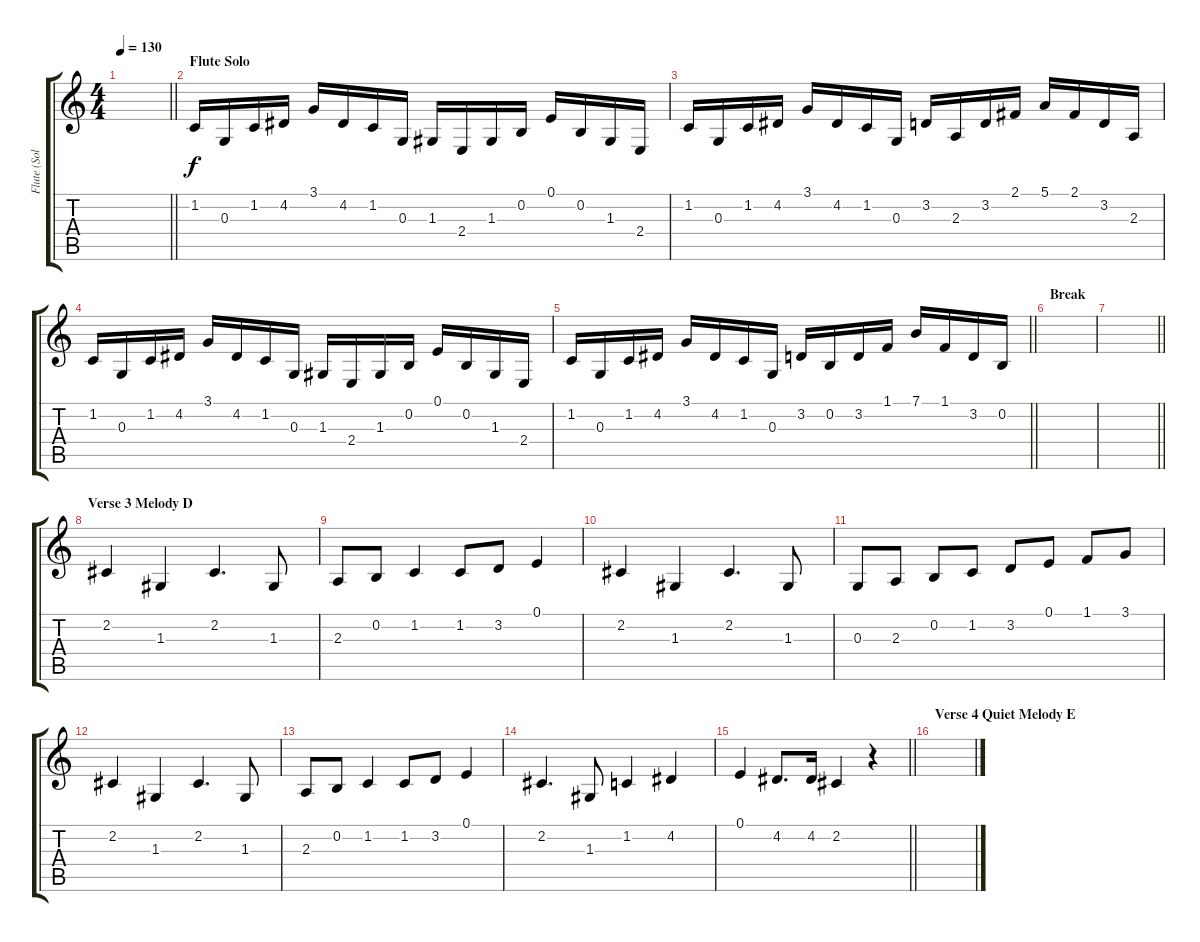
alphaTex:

\track ("Flute (Solo)" "Flute (Sol") {instrument flute}
\staff {score tabs}
\tuning (E4 B3 G3 D3 A2 E2) {hide}
\ts (4 4)
\tempo 130
\clef g2
\barLineRight lightlight
\ks c
|
\section ("" "Flute Solo ")
1.2.16 0.3.16 1.2.16 4.2.16 3.1.16 4.2.16 1.2.16 0.3.16 1.3.16 2.4.16 1.3.16 0.2.16 0.1.16 0.2.16 1.3.16 2.4.16 |
1.2.16 0.3.16 1.2.16 4.2.16 3.1.16 4.2.16 1.2.16 0.3.16 3.2.16 2.3.16 3.2.16 2.1.16 5.1.16 2.1.16 3.2.16 2.3.16 |
1.2.16 0.3.16 1.2.16 4.2.16 3.1.16 4.2.16 1.2.16 0.3.16 1.3.16 2.4.16 1.3.16 0.2.16 0.1.16 0.2.16 1.3.16 2.4.16 |
\barLineRight lightlight
1.2.16 0.3.16 1.2.16 4.2.16 3.1.16 4.2.16 1.2.16 0.3.16 3.2.16 0.2.16 3.2.16 1.1.16 7.1.16 1.1.16 3.2.16 0.2.16 |
\section ("" "Break")
|
\barLineRight lightlight
|
\section ("" "Verse 3 Melody D")
2.2.4{dy f} 1.3.4 2.2.4{d} 1.3.8 |
2.3.8 0.2.8 1.2.4 1.2.8 3.2.8 0.1.4 |
2.2.4 1.3.4 2.2.4{d} 1.3.8 |
0.3.8 2.3.8 0.2.8 1.2.8 3.2.8 0.1.8 1.1.8 3.1.8 |
2.2.4 1.3.4 2.2.4{d} 1.3.8 |
2.3.8 0.2.8 1.2.4 1.2.8 3.2.8 0.1.4 |
2.2.4{d} 1.3.8 1.2.4 4.2.4 |
\barLineRight lightlight
0.1.4 4.2.8{d} 4.2.16 2.2.4 r.4 |
\section ("" "Verse 4 Quiet Melody E")
